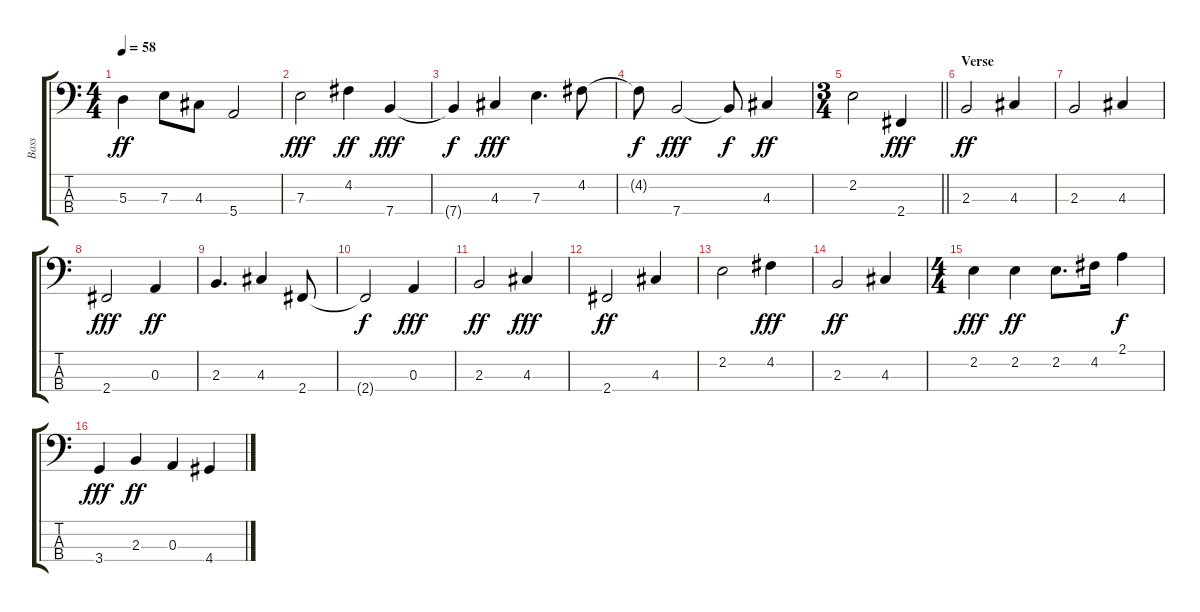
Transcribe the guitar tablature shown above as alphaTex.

\track ("Bass" "Bass") {instrument electricbassfinger}
\staff {score tabs}
\tuning (G2 D2 A1 E1) {hide}
\ts (4 4)
\tempo 58
\clef f4
\ks c
5.3.4{dy ff} 7.3.8 4.3.8 5.4.2 |
7.3.2{dy fff} 4.2.4{dy ff} 7.4.4{dy fff} |
7.4{t}.4{dy f} 4.3.4{dy fff} 7.3.4{d} 4.2.8 |
4.2{t}.8{dy f} 7.4.2{dy fff} 7.4{t}.8{dy f} 4.3.4{dy ff} |
\ts (3 4)
\barLineRight lightlight
2.2.2 2.4.4{dy fff} |
\section ("" "Verse")
2.3.2{dy ff} 4.3.4 |
2.3.2 4.3.4 |
2.4.2{dy fff} 0.3.4{dy ff} |
2.3.4{d} 4.3.4 2.4.8 |
2.4{t}.2{dy f} 0.3.4{dy fff} |
2.3.2{dy ff} 4.3.4{dy fff} |
2.4.2{dy ff} 4.3.4 |
2.2.2 4.2.4{dy fff} |
2.3.2{dy ff} 4.3.4 |
\ts (4 4)
2.2.4{dy fff} 2.2.4{dy ff} 2.2.8{d} 4.2.16 2.1.4{dy f} |
3.4.4{dy fff} 2.3.4{dy ff} 0.3.4 4.4.4
